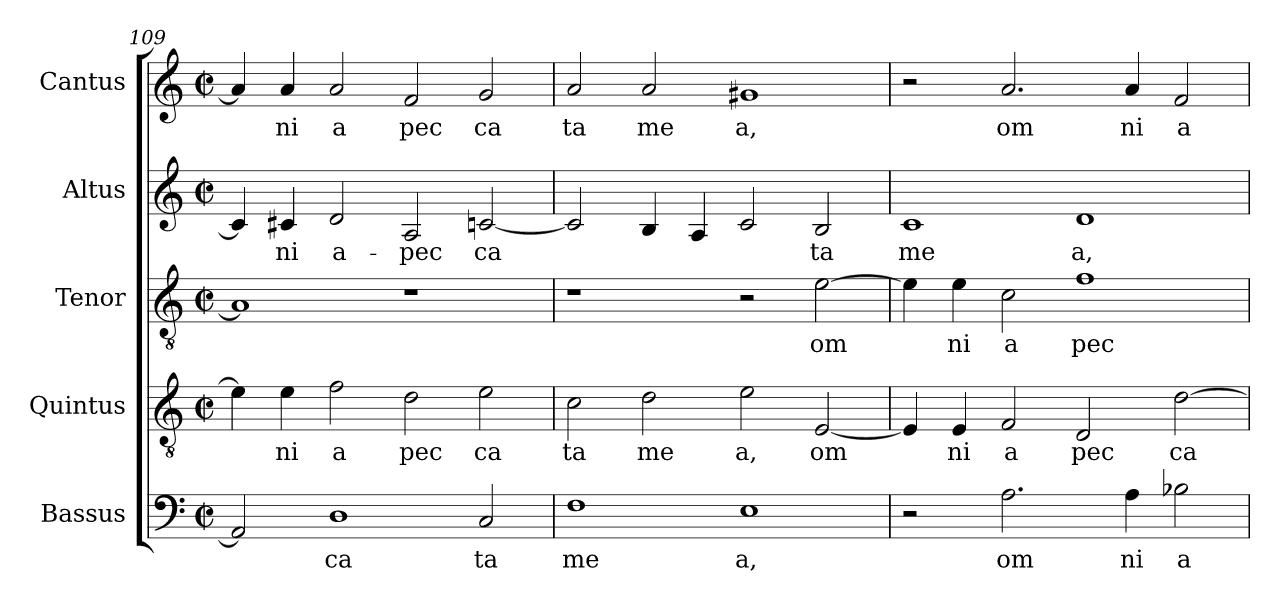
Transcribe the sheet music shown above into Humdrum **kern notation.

**kern	**text	**kern	**text	**kern	**text	**kern	**text	**kern	**text
*part5	*part5	*part4	*part4	*part3	*part3	*part2	*part2	*part1	*part1
*staff5	*staff5	*staff4	*staff4	*staff3	*staff3	*staff2	*staff2	*staff1	*staff1
*I"Bassus	*	*I"Quintus	*	*I"Tenor	*	*I"Altus	*	*I"Cantus	*
*clefF4	*	*clefGv2	*	*clefGv2	*	*clefG2	*	*clefG2	*
*	*	*	*	*	*	*	*	*k[]	*
*	*	*	*	*	*	*	*	*C:	*
*M2/2	*	*M2/2	*	*M2/2	*	*M2/2	*	*M2/2	*
*met(c|)	*	*met(c|)	*	*met(c|)	*	*met(c|)	*	*met(c|)	*
=109	=109	=109	=109	=109	=109	=109	=109	=109	=109
2AA/]	.	4e\]	.	1A]	.	4c#/]	.	4a/]	.
!	!	!	!LO:LY:b:cj	!	!	!	!LO:LY:b:cj	!	!LO:LY:b:cj
.	.	4e\	ni	.	.	4c#X/	ni	4a/	ni
!	!LO:LY:b:cj	!	!LO:LY:b:cj	!	!	!	!LO:LY:b:cj	!	!LO:LY:b:cj
1D	ca	2f\	a	.	.	2d/	a-	2a/	a
!	!	!	!LO:LY:b:cj	!	!	!	!LO:LY:b:cj	!	!LO:LY:b:cj
.	.	2d\	pec	1r	.	2A/	-pec	2f/	pec
!	!LO:LY:b:cj	!	!LO:LY:b:cj	!	!	!	!LO:LY:b:cj	!	!LO:LY:b:cj
2C/	ta	2e\	ca	.	.	[<2cn/	ca	2g/	ca
=110	=110	=110	=110	=110	=110	=110	=110	=110	=110
!	!LO:LY:b:cj	!	!LO:LY:b:cj	!	!	!	!	!	!LO:LY:b:cj
1F	me	2c\	ta	1r	.	2c/]	.	2a/	ta
!	!	!	!LO:LY:b:cj	!	!	!	!	!	!LO:LY:b:cj
.	.	2d\	me	.	.	4B/	.	2a/	me
.	.	.	.	.	.	4A/	.	.	.
!	!LO:LY:b:cj	!	!LO:LY:b:cj	!	!	!	!	!	!LO:LY:b:cj
1E	a,	2e\	a,	2r	.	2c/	.	1g#X	a,
!	!	!	!LO:LY:b	!	!LO:LY:b	!	!LO:LY:b:cj	!	!
.	.	[<2E/	om	[>2e\	om	2B/	ta	.	.
=111	=111	=111	=111	=111	=111	=111	=111	=111	=111
!	!	!	!	!	!	!	!LO:LY:b:cj	!	!
2r	.	4E/]	.	4e\]	.	1c	me	2r	.
!	!	!	!LO:LY:b:cj	!	!LO:LY:b:cj	!	!	!	!
.	.	4E/	ni	4e\	ni	.	.	.	.
!	!LO:LY:b:cj	!	!LO:LY:b:cj	!	!LO:LY:b:cj	!	!	!	!LO:LY:b:cj
2.A\	om	2F/	a	2c\	a	.	.	2.a/	om
!	!	!	!LO:LY:b:cj	!	!LO:LY:b:cj	!	!LO:LY:b:cj	!	!
.	.	2D/	pec	1f	pec	1d	a,	.	.
!	!LO:LY:b:cj	!	!	!	!	!	!	!	!LO:LY:b:cj
4A\	ni	.	.	.	.	.	.	4a/	ni
!	!LO:LY:b:cj	!	!LO:LY:b:cj	!	!	!	!	!	!LO:LY:b:cj
2B-\	a	[>2d\	ca	.	.	.	.	2f/	a
=	=	=	=	=	=	=	=	=	=
*-	*-	*-	*-	*-	*-	*-	*-	*-	*-
